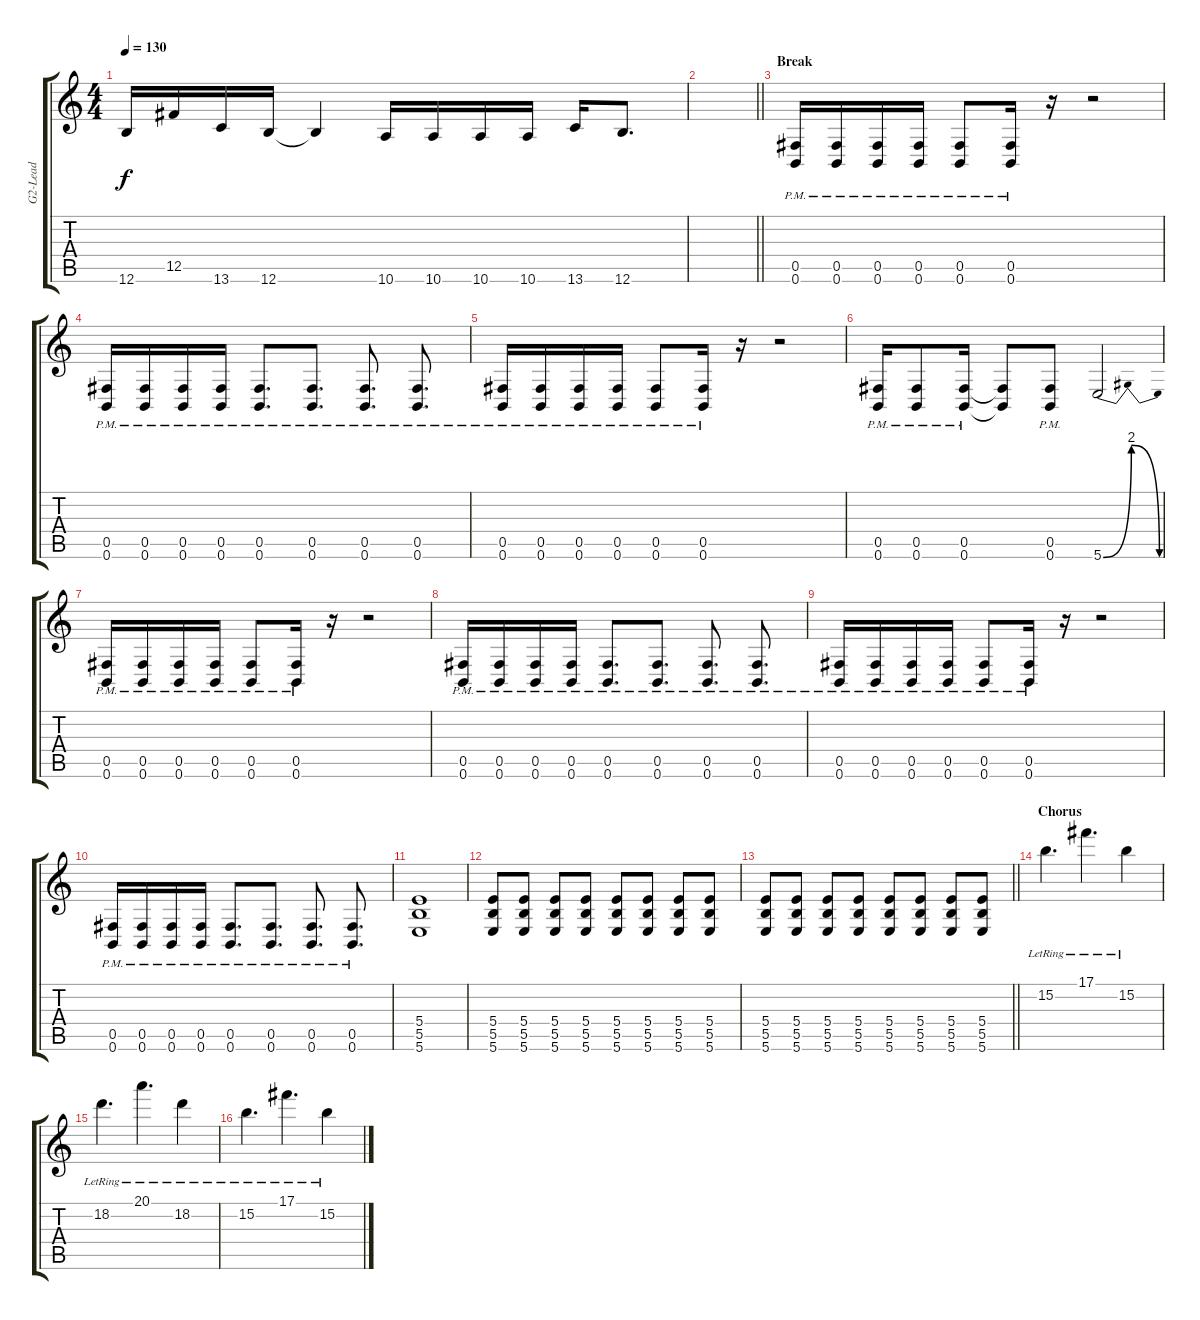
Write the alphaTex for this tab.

\track ("G2-Lead" "G2-Lead") {instrument distortionguitar}
\staff {score tabs}
\tuning (Db4 Ab3 E3 B2 Gb2 B1) {hide}
\ts (4 4)
\tempo 130
\clef g2
\ks c
12.6.16{dy f} 12.5.16 13.6.16 12.6.16 12.6{t}.4 10.6.16 10.6.16 10.6.16 10.6.16 13.6.16 12.6.8{d} |
\barLineRight lightlight
|
\section ("" "Break")
(0.5{pm} 0.6{pm}).16 (0.5{pm} 0.6{pm}).16 (0.5{pm} 0.6{pm}).16 (0.5{pm} 0.6{pm}).16 (0.5{pm} 0.6{pm}).8 (0.5{pm} 0.6{pm}).16 r.16 r.2 |
(0.5{pm} 0.6{pm}).16 (0.5{pm} 0.6{pm}).16 (0.5{pm} 0.6{pm}).16 (0.5{pm} 0.6{pm}).16 (0.5{pm} 0.6{pm}).8{d} (0.5{pm} 0.6{pm}).8{d} (0.5{pm} 0.6{pm}).8{d} (0.5{pm} 0.6{pm}).8{d} |
(0.5{pm} 0.6{pm}).16 (0.5{pm} 0.6{pm}).16 (0.5{pm} 0.6{pm}).16 (0.5{pm} 0.6{pm}).16 (0.5{pm} 0.6{pm}).8 (0.5{pm} 0.6{pm}).16 r.16 r.2 |
(0.5{pm} 0.6{pm}).16 (0.5{pm} 0.6{pm}).8 (0.5{pm} 0.6{pm}).16 (0.5{t} 0.6{t}).8 (0.5{pm} 0.6{pm}).8 5.6{be (bendrelease 0 0 10 8 20 8 60 0)}.2 |
(0.5{pm} 0.6{pm}).16 (0.5{pm} 0.6{pm}).16 (0.5{pm} 0.6{pm}).16 (0.5{pm} 0.6{pm}).16 (0.5{pm} 0.6{pm}).8 (0.5{pm} 0.6{pm}).16 r.16 r.2 |
(0.5{pm} 0.6{pm}).16 (0.5{pm} 0.6{pm}).16 (0.5{pm} 0.6{pm}).16 (0.5{pm} 0.6{pm}).16 (0.5{pm} 0.6{pm}).8{d} (0.5{pm} 0.6{pm}).8{d} (0.5{pm} 0.6{pm}).8{d} (0.5{pm} 0.6{pm}).8{d} |
(0.5{pm} 0.6{pm}).16 (0.5{pm} 0.6{pm}).16 (0.5{pm} 0.6{pm}).16 (0.5{pm} 0.6{pm}).16 (0.5{pm} 0.6{pm}).8 (0.5{pm} 0.6{pm}).16 r.16 r.2 |
(0.5{pm} 0.6{pm}).16 (0.5{pm} 0.6{pm}).16 (0.5{pm} 0.6{pm}).16 (0.5{pm} 0.6{pm}).16 (0.5{pm} 0.6{pm}).8{d} (0.5{pm} 0.6{pm}).8{d} (0.5{pm} 0.6{pm}).8{d} (0.5{pm} 0.6{pm}).8{d} |
(5.4 5.5 5.6).1 |
(5.4 5.5 5.6).8 (5.4 5.5 5.6).8 (5.4 5.5 5.6).8 (5.4 5.5 5.6).8 (5.4 5.5 5.6).8 (5.4 5.5 5.6).8 (5.4 5.5 5.6).8 (5.4 5.5 5.6).8 |
\barLineRight lightlight
(5.4 5.5 5.6).8 (5.4 5.5 5.6).8 (5.4 5.5 5.6).8 (5.4 5.5 5.6).8 (5.4 5.5 5.6).8 (5.4 5.5 5.6).8 (5.4 5.5 5.6).8 (5.4 5.5 5.6).8 |
\section ("" "Chorus")
15.2{lr}.4{d} 17.1{lr}.4{d} 15.2{lr}.4 |
18.2{lr}.4{d} 20.1{lr}.4{d} 18.2{lr}.4 |
15.2{lr}.4{d} 17.1{lr}.4{d} 15.2{lr}.4
